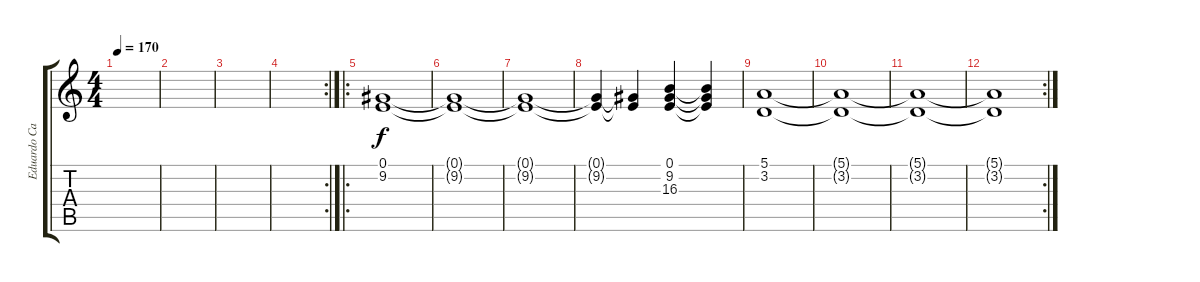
\track ("Eduardo Caces (teclado)" "Eduardo Ca") {instrument fx6goblins}
\staff {score tabs}
\tuning (E4 B3 G3 D3 A2 E2) {hide}
\ts (4 4)
\tempo 170
\clef g2
\ks c
|
|
|
\rc 2
|
\ro
(0.1 9.2).1{instrument rockorgan} |
(0.1{t} 9.2{t}).1 |
(0.1{t} 9.2{t}).1 |
(0.1{t} 9.2{t}).4 (0.1{t} 9.2{t}).4 (0.1 9.2 16.3).4 (0.1{t} 9.2{t} 16.3{t}).4 |
(5.1 3.2).1 |
(5.1{t} 3.2{t}).1 |
(5.1{t} 3.2{t}).1 |
\rc 2
(5.1{t} 3.2{t}).1
